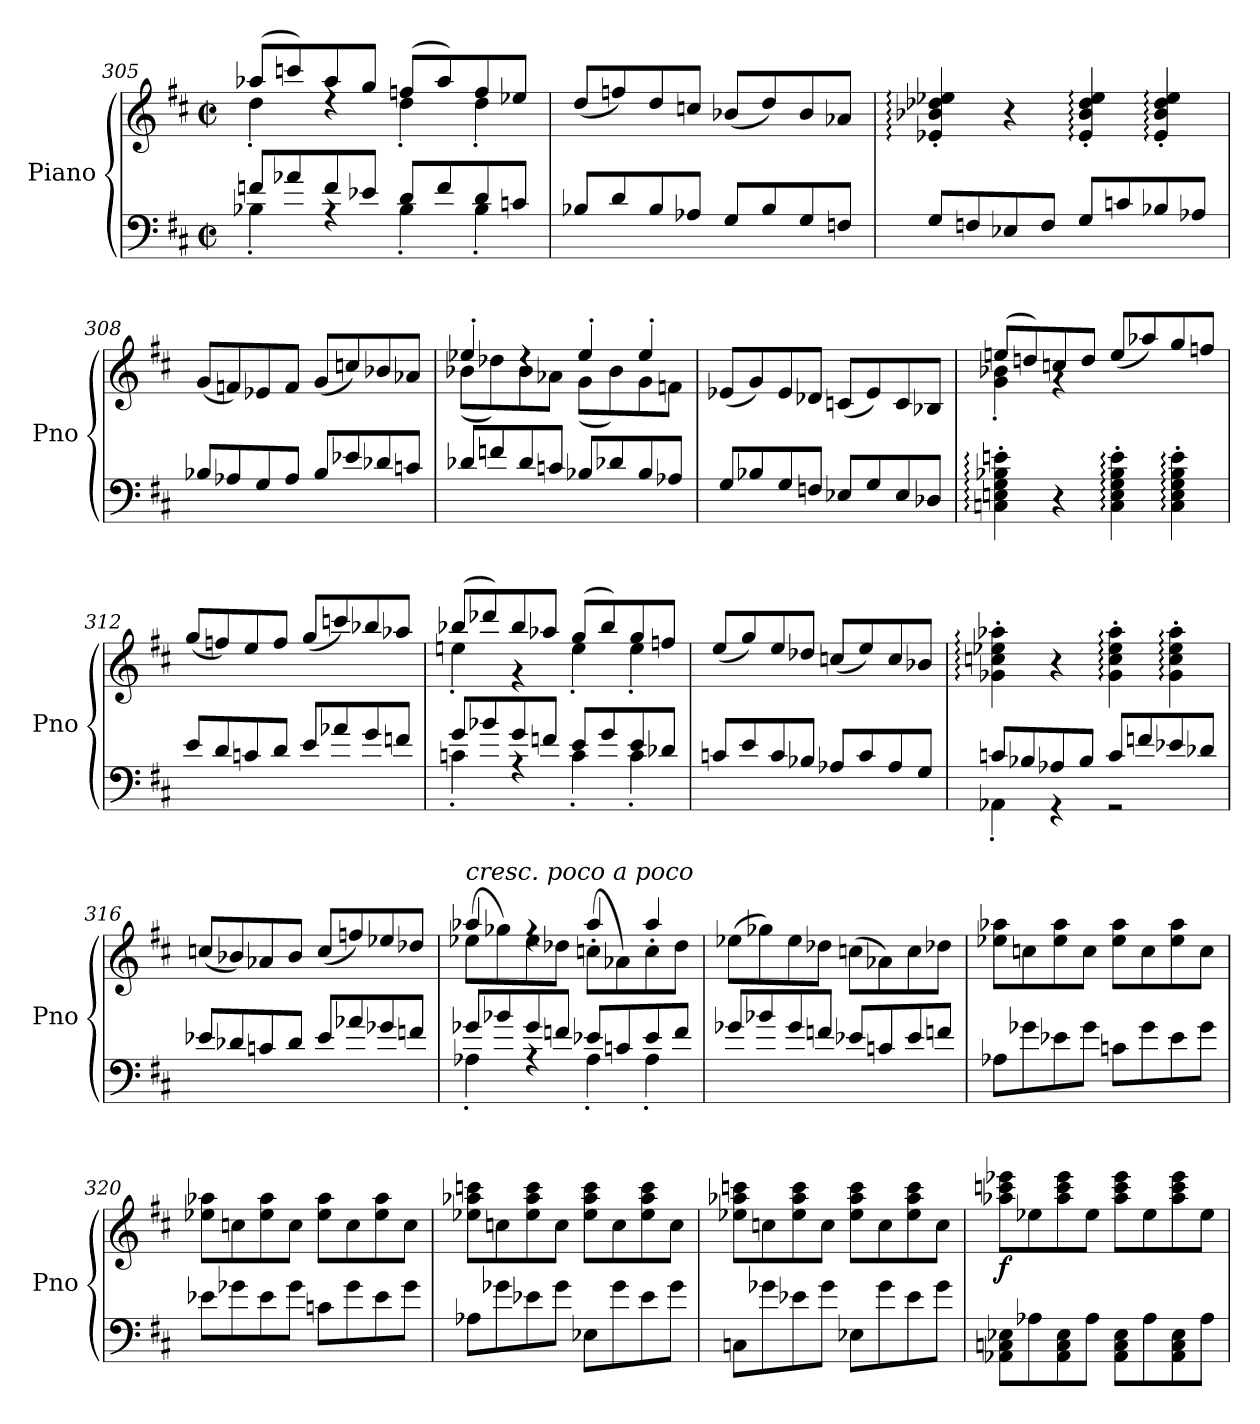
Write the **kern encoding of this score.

**kern	**kern	**dynam
*part1	*part1	*part1
*staff2	*staff1	*staff1/2
*I"Piano	*	*
*I'Pno	*	*
*clefF4	*clefG2	*
*k[f#c#]	*k[f#c#]	*
*M4/4	*M4/4	*
*met(c|)	*met(c|)	*
=305	=305	=305
*^	*^	*
8fn/L	4B-X'\	(8aa-X/L	4dd'\	.
8a-X/	.	8cccn/)	.	.
8f/	4rA	8aa-/	4rdd	.
8e-X/J	.	8gg/J	.	.
8d/L	4B-'\	(>8ffn/L	4dd'\	.
8f/	.	8aa-/)	.	.
8d/	4B-'\	8ff/	4dd'\	.
8cn/J	.	8ee-X/J	.	.
*v	*v	*	*	*
*	*v	*v	*
=306	=306	=306
8B-X/L	(8dd/L	.
8d/	8ffn/)	.
8B-/	8dd/	.
8A-X/J	8ccn/J	.
8G/L	(8b-X/L	.
8B-/	8dd/)	.
8G/	8b-/	.
8Fn/J	8a-X/J	.
!!LO:LB:g=z
=307	=307	=307
8G/L	4e-X/:' 4b-X/:' 4dd-X/:' 4ee-X/:'	.
8Fn/	.	.
8E-X/	4r	.
8F/J	.	.
8G/L	4e-/:' 4b-/:' 4dd-/:' 4ee-/:'	.
8cn/	.	.
8B-X/	4e-/:' 4b-/:' 4dd-/:' 4ee-/:'	.
8A-X/J	.	.
=308	=308	=308
8B-X/L	(8g/L	.
8A-X/	8fn/)	.
8G/	8e-X/	.
8A-/J	8f/J	.
8B-/L	(8g/L	.
8e-X/	8ccn/)	.
8d-X/	8b-X/	.
8cn/J	8a-X/J	.
=309	=309	=309
*	*^	*
8d-X/L	4ee-X'/	(8b-X\L	.
8fn/	.	8dd-X\)	.
8d-/	4rdd	8b-\	.
8cn/J	.	8a-X\J	.
8B-X/L	4ee-'/	(8g\L	.
8d-X/	.	8b-\)	.
8B-/	4ee-'/	8g\	.
8A-X/J	.	8fn\J	.
*	*v	*v	*
=310	=310	=310
8G/L	(8e-X/L	.
8B-X/	8g/)	.
8G/	8e-/	.
8Fn/J	8d-X/J	.
8E-X/L	(8cn/L	.
8G/	8e-/)	.
8E-/	8c/	.
8D-X/J	8B-X/J	.
!!LO:LB:g=z
=311	=311	=311
*	*^	*
4Cn\:' 4En\:' 4G\:' 4B-X\:' 4en\:'	(8een/L	4g\' 4b-X\'	.
.	8ddn/)	.	.
4r	8ccn/	4rg	.
.	8dd/J	.	.
4C\:' 4E\:' 4G\:' 4B-\:' 4e\:'	(>8ee/L	2ryy	.
.	8aa-X/)	.	.
4C\:' 4E\:' 4G\:' 4B-\:' 4e\:'	8gg/	.	.
.	8ffn/J	.	.
*	*v	*v	*
=312	=312	=312
8e/L	(8gg/L	.
8d/	8ffn/)	.
8cn/	8ee/	.
8d/J	8ff/J	.
8e/L	(8gg/L	.
8a-X/	8cccn/)	.
8g/	8bb-X/	.
8fn/J	8aa-X/J	.
=313	=313	=313
*^	*^	*
8g/L	4cn'\	(8bb-X/L	4een'\	.
8b-X/	.	8ddd-X/)	.	.
8g/	4rA	8bb-/	4r	.
8fn/J	.	8aa-X/J	.	.
8e/L	4c'\	(>8gg/L	4ee'\	.
8g/	.	8bb-/)	.	.
8e/	4c'\	8gg/	4ee'\	.
8d-X/J	.	8ffn/J	.	.
*v	*v	*	*	*
*	*v	*v	*
=314	=314	=314
8cn/L	(8ee/L	.
8e/	8gg/)	.
8c/	8ee/	.
8B-X/J	8dd-X/J	.
8A-X/L	(8ccn/L	.
8c/	8ee/)	.
8A-/	8cc/	.
8G/J	8b-X/J	.
!!LO:PB:g=z
=315	=315	=315
*^	*	*
8cn/L	4AA-X'\	4g-X\:' 4ccn\:' 4ee-X\:' 4aa-X\:'	.
8B-X/	.	.	.
8A-X/	4r	4r	.
8B-/J	.	.	.
8c/L	2r	4g-\:' 4cc\:' 4ee-\:' 4aa-\:'	.
8fn/	.	.	.
8e-X/	.	4g-\:' 4cc\:' 4ee-\:' 4aa-\:'	.
8d-X/J	.	.	.
*v	*v	*	*
=316	=316	=316
8e-X/L	(8ccn/L	.
8d-X/	8b-X/)	.
8cn/	8a-X/	.
8d-/J	8b-/J	.
8e-/L	(8cc/L	.
8a-X/	8ffn/)	.
8g-X/	8ee-X/	.
8fn/J	8dd-X/J	.
=317	=317	=317
*^	*^	*
!	!	!LO:TX:a:i:t=cresc. poco a poco	!	!
8g-X/L	4A-X'\	(>8ee-X\L	4aa-X'/	.
8b-X/	.	8gg-X\)	.	.
8g-/	4rA	8ee-\	4rff	.
8fn/J	.	8dd-X\J	.	.
8e-X/L	4A-'\	(>8ccn\L	4aa-'/	.
8cn/	.	8a-X\)	.	.
8e-/	4A-'\	8cc\	4aa-'/	.
8f/J	.	8dd-\J	.	.
*v	*v	*	*	*
*	*v	*v	*
=318	=318	=318
8g-X/L	(>8ee-X\L	.
8b-X/	8gg-X\)	.
8g-/	8ee-\	.
8fn/J	8dd-X\J	.
8e-X/L	(>8ccn\L	.
8cn/	8a-X\)	.
8e-/	8cc\	.
8fn/J	8dd-X\J	.
!!LO:LB:g=z
=319	=319	=319
8A-X\L	8ee-X\ 8aa-X\L	.
8g-X\	8ccn\	.
8e-X\	8ee-\ 8aa-\	.
8g-\J	8cc\J	.
8cn\L	8ee-\ 8aa-\L	.
8g-\	8cc\	.
8e-\	8ee-\ 8aa-\	.
8g-\J	8cc\J	.
=320	=320	=320
8e-X\L	8ee-X\ 8aa-X\L	.
8g-X\	8ccn\	.
8e-\	8ee-\ 8aa-\	.
8g-\J	8cc\J	.
8cn\L	8ee-\ 8aa-\L	.
8g-\	8cc\	.
8e-\	8ee-\ 8aa-\	.
8g-\J	8cc\J	.
=321	=321	=321
8A-X\L	8ee-X\ 8aa-X\ 8cccn\L	.
8g-X\	8ccn\	.
8e-X\	8ee-\ 8aa-\ 8ccc\	.
8g-\J	8cc\J	.
8E-X\L	8ee-\ 8aa-\ 8ccc\L	.
8g-\	8cc\	.
8e-\	8ee-\ 8aa-\ 8ccc\	.
8g-\J	8cc\J	.
=322	=322	=322
8Cn\L	8ee-X\ 8aa-X\ 8cccn\L	.
8g-X\	8ccn\	.
8e-X\	8ee-\ 8aa-\ 8ccc\	.
8g-\J	8cc\J	.
8E-X\L	8ee-\ 8aa-\ 8ccc\L	.
8g-\	8cc\	.
8e-\	8ee-\ 8aa-\ 8ccc\	.
8g-\J	8cc\J	.
!!LO:LB:g=z
=323	=323	=323
!	!	!LO:DY:b
8AA-X\ 8Cn\ 8E-X\L	8aa-X\ 8cccn\ 8eee-X\L	f
8A-X\	8ee-X\	.
8AA-\ 8C\ 8E-\	8aa-\ 8ccc\ 8eee-\	.
8A-\J	8ee-\J	.
8AA-\ 8C\ 8E-\L	8aa-\ 8ccc\ 8eee-\L	.
8A-\	8ee-\	.
8AA-\ 8C\ 8E-\	8aa-\ 8ccc\ 8eee-\	.
8A-\J	8ee-\J	.
=	=	=
*-	*-	*-
